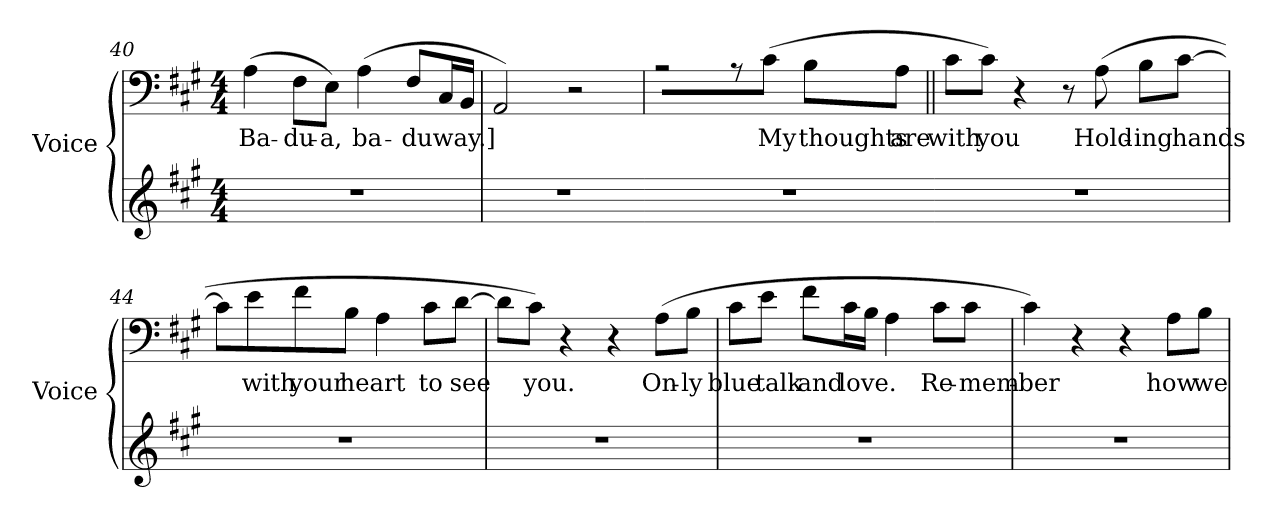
**kern	**kern	**text
*part2	*part1	*part1
*staff2	*staff1	*staff1
*I"Voice	*I"Voice	*
*I'Voice	*I'Voice	*
*clefG2	*clefF4	*
*k[f#c#g#]	*k[f#c#g#]	*
*A:	*A:	*
*M4/4	*M4/4	*
=40	=40	=40
!	!	!LO:LY:b:color=#000000
1r	(4Ai\	Ba-
!	!	!LO:LY:b:color=#000000
.	8F#i\L	-du-
!	!	!LO:LY:b:color=#000000
.	8Ei\J)	-a,
!	!	!LO:LY:b:color=#000000
.	(4Ai\	ba-
!	!	!LO:LY:b:color=#000000
.	8F#i/L	-du
!	!	!LO:LY:b:color=#000000
.	16C#i/L	way.]
.	16BBi/JJ	.
=41	=41	=41
1r	2AAi/)	.
.	2r	.
!!LO:PB:g=z
=42||	=42	=42
1r	2r	.
.	8r	.
!	!	!LO:LY:b:color=#000000
.	(8c#i\J	My
!	!	!LO:LY:b:color=#000000
.	8Bi\L	thoughts
!	!	!LO:LY:b:color=#000000
.	8Ai\J	are
!!LO:PB:g=z
=43	=43||	=43||
!	!	!LO:LY:b:color=#000000
1r	8c#i\L	with
!	!	!LO:LY:b:color=#000000
.	8c#i\J)	you
.	4r	.
.	8r	.
!	!	!LO:LY:b:color=#000000
.	(8Ai\	Hold-
!	!	!LO:LY:b:color=#000000
.	8Bi\L	-ing
!	!	!LO:LY:b:color=#000000
.	[8c#i\J	hands
=44	=44	=44
1r	8c#i\L]	.
!	!	!LO:LY:b:color=#000000
.	8ei\	with
!	!	!LO:LY:b:color=#000000
.	8f#i\	your
!	!	!LO:LY:b:color=#000000
.	8Bi\J	heart
.	4Ai\	.
!	!	!LO:LY:b:color=#000000
.	8c#i\L	to
!	!	!LO:LY:b:color=#000000
.	[8di\J	see
!!LO:LB:g=z
=45	=45	=45
1r	8di\L]	.
!	!	!LO:LY:b:color=#000000
.	8c#i\J)	you.
.	4r	.
.	4r	.
!	!	!LO:LY:b:color=#000000
.	(8Ai\L	On-
!	!	!LO:LY:b:color=#000000
.	8Bi\J	-ly
!!LO:LB:g=z
=46	=46	=46
!	!	!LO:LY:b:color=#000000
1r	8c#i\L	blue
!	!	!LO:LY:b:color=#000000
.	8ei\J	talk
!	!	!LO:LY:b:color=#000000
.	8f#i\L	and
!	!	!LO:LY:b:color=#000000
.	16c#i\L	love.
.	16Bi\JJ	.
.	4Ai\	.
!	!	!LO:LY:b:color=#000000
.	8c#i\L	Re-
!	!	!LO:LY:b:color=#000000
.	8c#i\J	-mem-
=47	=47	=47
!	!	!LO:LY:b:color=#000000
1r	4c#i\)	-ber
.	4r	.
.	4r	.
!	!	!LO:LY:b:color=#000000
.	8Ai\L	how
!	!	!LO:LY:b:color=#000000
.	8Bi\J	we
=	=	=
*-	*-	*-
